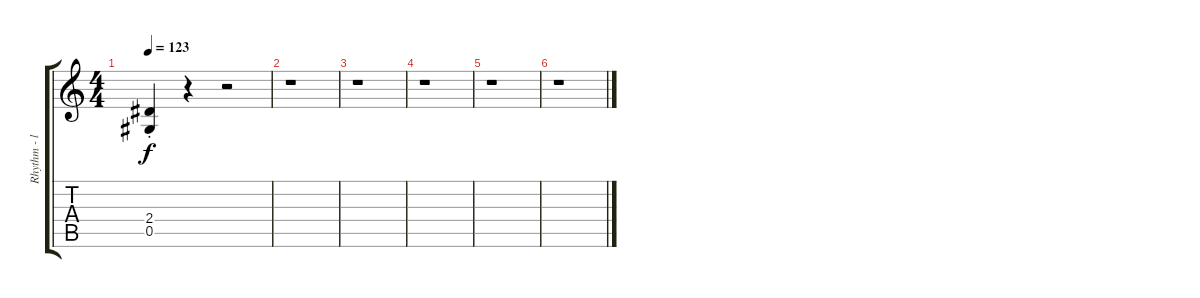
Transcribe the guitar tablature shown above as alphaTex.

\track ("Rhythm - left" "Rhythm - l") {instrument distortionguitar}
\staff {score tabs}
\tuning (Eb4 Bb3 Gb3 Db3 Ab2 Eb2) {hide}
\ts (4 4)
\tempo 123
\clef g2
\ks c
(2.4{st} 0.5{st}).4{dy f} r.4 r.2 |
r.1 |
r.1 |
r.1 |
r.1 |
r.1
